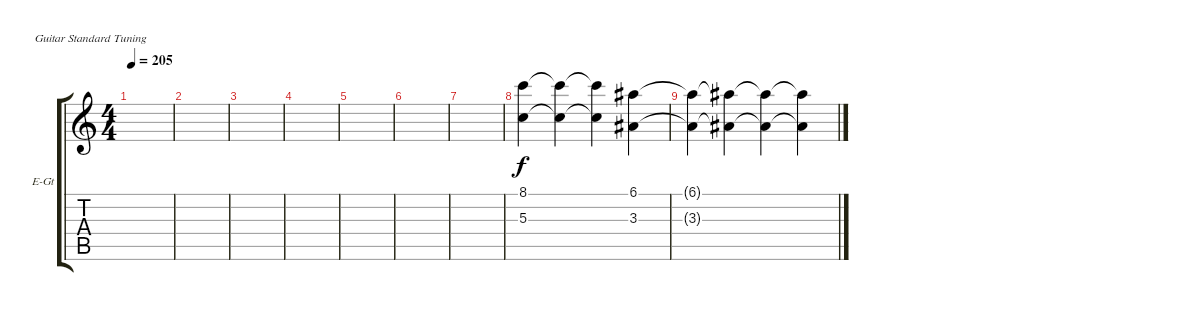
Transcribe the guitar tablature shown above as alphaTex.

\defaultSystemsLayout 4
\bracketExtendMode groupsimilarinstruments
\firstSystemTrackNameOrientation horizontal
\otherSystemsTrackNameOrientation horizontal
\track ("creepy keyboard" "E-Gt") {instrument electricguitarclean}
\staff {score tabs}
\tuning (E4 B3 G3 D3 A2 E2)
\ts (4 4)
\tempo 205
\clef g2
\scale
0.333333
\ks c
|
\scale
0.333333 |
\scale
0.333333 |
\scale
0.333333 |
\scale
0.333333 |
\scale
0.333333 |
\scale
0.333333 |
\scale
0.333333 (5.3 8.1).4 (5.3{t} 8.1{t}).4 (5.3{t} 8.1{t}).4 (3.3 6.1).4 |
\scale
0.333333 (3.3{t} 6.1{t}).4 (3.3{t} 6.1{t}).4 (3.3{t} 6.1{t}).4 (3.3{t} 6.1{t}).4 |
\scale
0.333333 |
\scale
0.333333 |
\scale
0.333333 |
\scale
0.333333 |
\scale
0.333333 |
\scale
0.333333 |
\scale
0.333333
